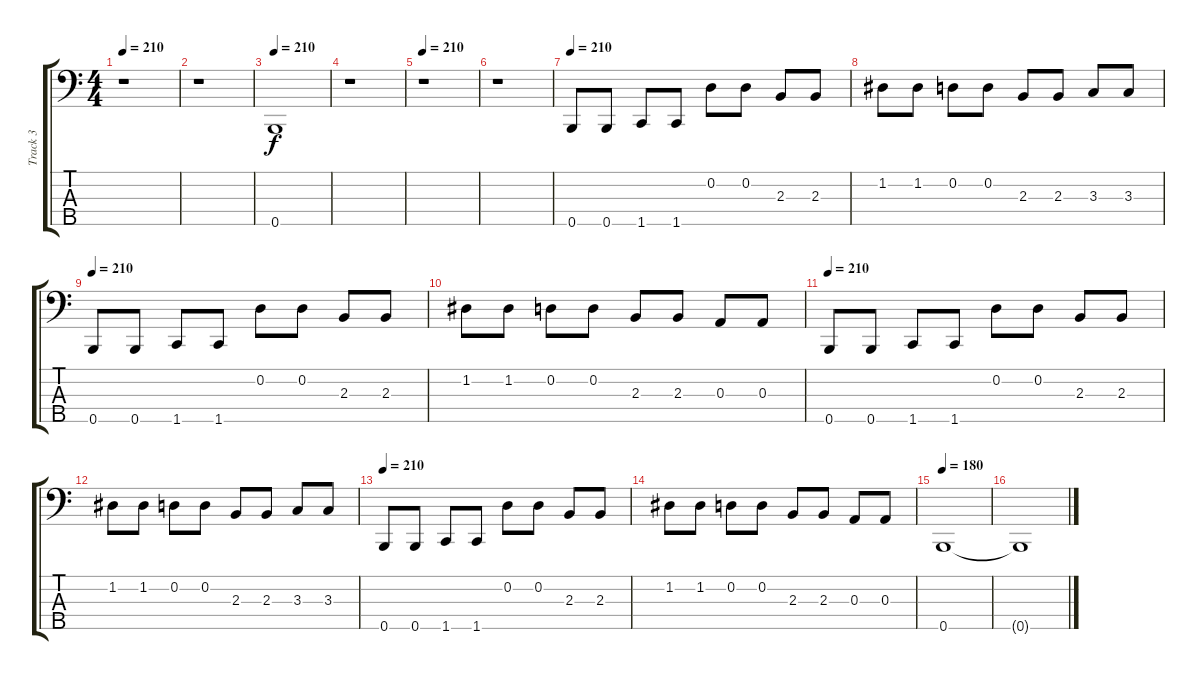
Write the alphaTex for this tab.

\track ("Track 3" "Track 3") {instrument electricbasspick}
\staff {score tabs}
\tuning (G2 D2 A1 E1 B0) {hide}
\ts (4 4)
\tempo 210
\clef f4
\ks c
r.1{dy f} |
r.1 |
\tempo 210
0.5.1 |
r.1 |
\tempo 210
r.1 |
r.1 |
\tempo 210
0.5.8 0.5.8 1.5.8 1.5.8 0.2.8 0.2.8 2.3.8 2.3.8 |
1.2.8 1.2.8 0.2.8 0.2.8 2.3.8 2.3.8 3.3.8 3.3.8 |
\tempo 210
0.5.8 0.5.8 1.5.8 1.5.8 0.2.8 0.2.8 2.3.8 2.3.8 |
1.2.8 1.2.8 0.2.8 0.2.8 2.3.8 2.3.8 0.3.8 0.3.8 |
\tempo 210
0.5.8 0.5.8 1.5.8 1.5.8 0.2.8 0.2.8 2.3.8 2.3.8 |
1.2.8 1.2.8 0.2.8 0.2.8 2.3.8 2.3.8 3.3.8 3.3.8 |
\tempo 210
0.5.8 0.5.8 1.5.8 1.5.8 0.2.8 0.2.8 2.3.8 2.3.8 |
1.2.8 1.2.8 0.2.8 0.2.8 2.3.8 2.3.8 0.3.8 0.3.8 |
\tempo 180
0.5.1 |
0.5{t}.1
